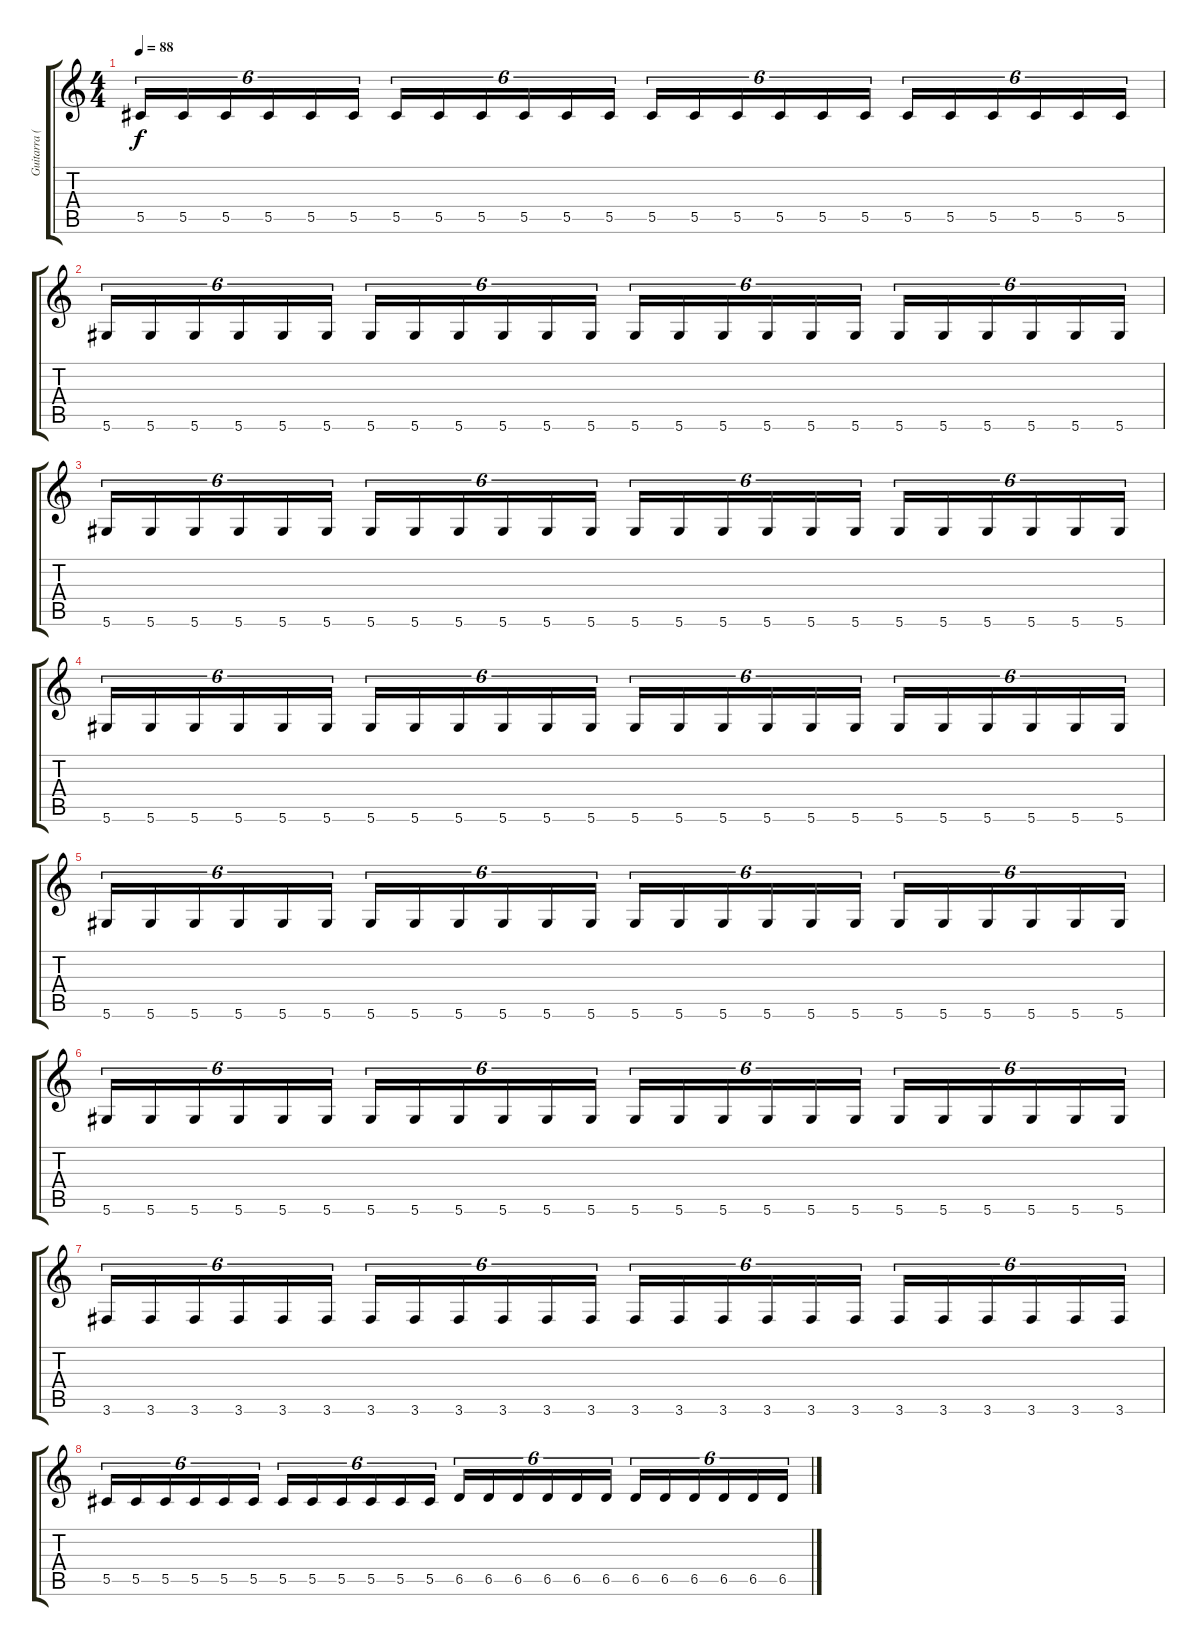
\track ("Guitarra (Giardino)" "Guitarra (") {instrument overdrivenguitar}
\staff {score tabs}
\tuning (Eb4 Bb3 Gb3 Db3 Ab2 Eb2) {hide}
\ts (4 4)
\tempo 88
\clef g2
\ks c
5.5.16{tu (6 4) dy f} 5.5.16{tu (6 4)} 5.5.16{tu (6 4)} 5.5.16{tu (6 4)} 5.5.16{tu (6 4)} 5.5.16{tu (6 4)} 5.5.16{tu (6 4)} 5.5.16{tu (6 4)} 5.5.16{tu (6 4)} 5.5.16{tu (6 4)} 5.5.16{tu (6 4)} 5.5.16{tu (6 4)} 5.5.16{tu (6 4)} 5.5.16{tu (6 4)} 5.5.16{tu (6 4)} 5.5.16{tu (6 4)} 5.5.16{tu (6 4)} 5.5.16{tu (6 4)} 5.5.16{tu (6 4)} 5.5.16{tu (6 4)} 5.5.16{tu (6 4)} 5.5.16{tu (6 4)} 5.5.16{tu (6 4)} 5.5.16{tu (6 4)} |
5.6.16{tu (6 4)} 5.6.16{tu (6 4)} 5.6.16{tu (6 4)} 5.6.16{tu (6 4)} 5.6.16{tu (6 4)} 5.6.16{tu (6 4)} 5.6.16{tu (6 4)} 5.6.16{tu (6 4)} 5.6.16{tu (6 4)} 5.6.16{tu (6 4)} 5.6.16{tu (6 4)} 5.6.16{tu (6 4)} 5.6.16{tu (6 4)} 5.6.16{tu (6 4)} 5.6.16{tu (6 4)} 5.6.16{tu (6 4)} 5.6.16{tu (6 4)} 5.6.16{tu (6 4)} 5.6.16{tu (6 4)} 5.6.16{tu (6 4)} 5.6.16{tu (6 4)} 5.6.16{tu (6 4)} 5.6.16{tu (6 4)} 5.6.16{tu (6 4)} |
5.6.16{tu (6 4)} 5.6.16{tu (6 4)} 5.6.16{tu (6 4)} 5.6.16{tu (6 4)} 5.6.16{tu (6 4)} 5.6.16{tu (6 4)} 5.6.16{tu (6 4)} 5.6.16{tu (6 4)} 5.6.16{tu (6 4)} 5.6.16{tu (6 4)} 5.6.16{tu (6 4)} 5.6.16{tu (6 4)} 5.6.16{tu (6 4)} 5.6.16{tu (6 4)} 5.6.16{tu (6 4)} 5.6.16{tu (6 4)} 5.6.16{tu (6 4)} 5.6.16{tu (6 4)} 5.6.16{tu (6 4)} 5.6.16{tu (6 4)} 5.6.16{tu (6 4)} 5.6.16{tu (6 4)} 5.6.16{tu (6 4)} 5.6.16{tu (6 4)} |
5.6.16{tu (6 4)} 5.6.16{tu (6 4)} 5.6.16{tu (6 4)} 5.6.16{tu (6 4)} 5.6.16{tu (6 4)} 5.6.16{tu (6 4)} 5.6.16{tu (6 4)} 5.6.16{tu (6 4)} 5.6.16{tu (6 4)} 5.6.16{tu (6 4)} 5.6.16{tu (6 4)} 5.6.16{tu (6 4)} 5.6.16{tu (6 4)} 5.6.16{tu (6 4)} 5.6.16{tu (6 4)} 5.6.16{tu (6 4)} 5.6.16{tu (6 4)} 5.6.16{tu (6 4)} 5.6.16{tu (6 4)} 5.6.16{tu (6 4)} 5.6.16{tu (6 4)} 5.6.16{tu (6 4)} 5.6.16{tu (6 4)} 5.6.16{tu (6 4)} |
5.6.16{tu (6 4)} 5.6.16{tu (6 4)} 5.6.16{tu (6 4)} 5.6.16{tu (6 4)} 5.6.16{tu (6 4)} 5.6.16{tu (6 4)} 5.6.16{tu (6 4)} 5.6.16{tu (6 4)} 5.6.16{tu (6 4)} 5.6.16{tu (6 4)} 5.6.16{tu (6 4)} 5.6.16{tu (6 4)} 5.6.16{tu (6 4)} 5.6.16{tu (6 4)} 5.6.16{tu (6 4)} 5.6.16{tu (6 4)} 5.6.16{tu (6 4)} 5.6.16{tu (6 4)} 5.6.16{tu (6 4)} 5.6.16{tu (6 4)} 5.6.16{tu (6 4)} 5.6.16{tu (6 4)} 5.6.16{tu (6 4)} 5.6.16{tu (6 4)} |
5.6.16{tu (6 4)} 5.6.16{tu (6 4)} 5.6.16{tu (6 4)} 5.6.16{tu (6 4)} 5.6.16{tu (6 4)} 5.6.16{tu (6 4)} 5.6.16{tu (6 4)} 5.6.16{tu (6 4)} 5.6.16{tu (6 4)} 5.6.16{tu (6 4)} 5.6.16{tu (6 4)} 5.6.16{tu (6 4)} 5.6.16{tu (6 4)} 5.6.16{tu (6 4)} 5.6.16{tu (6 4)} 5.6.16{tu (6 4)} 5.6.16{tu (6 4)} 5.6.16{tu (6 4)} 5.6.16{tu (6 4)} 5.6.16{tu (6 4)} 5.6.16{tu (6 4)} 5.6.16{tu (6 4)} 5.6.16{tu (6 4)} 5.6.16{tu (6 4)} |
3.6.16{tu (6 4)} 3.6.16{tu (6 4)} 3.6.16{tu (6 4)} 3.6.16{tu (6 4)} 3.6.16{tu (6 4)} 3.6.16{tu (6 4)} 3.6.16{tu (6 4)} 3.6.16{tu (6 4)} 3.6.16{tu (6 4)} 3.6.16{tu (6 4)} 3.6.16{tu (6 4)} 3.6.16{tu (6 4)} 3.6.16{tu (6 4)} 3.6.16{tu (6 4)} 3.6.16{tu (6 4)} 3.6.16{tu (6 4)} 3.6.16{tu (6 4)} 3.6.16{tu (6 4)} 3.6.16{tu (6 4)} 3.6.16{tu (6 4)} 3.6.16{tu (6 4)} 3.6.16{tu (6 4)} 3.6.16{tu (6 4)} 3.6.16{tu (6 4)} |
5.5.16{tu (6 4)} 5.5.16{tu (6 4)} 5.5.16{tu (6 4)} 5.5.16{tu (6 4)} 5.5.16{tu (6 4)} 5.5.16{tu (6 4)} 5.5.16{tu (6 4)} 5.5.16{tu (6 4)} 5.5.16{tu (6 4)} 5.5.16{tu (6 4)} 5.5.16{tu (6 4)} 5.5.16{tu (6 4)} 6.5.16{tu (6 4)} 6.5.16{tu (6 4)} 6.5.16{tu (6 4)} 6.5.16{tu (6 4)} 6.5.16{tu (6 4)} 6.5.16{tu (6 4)} 6.5.16{tu (6 4)} 6.5.16{tu (6 4)} 6.5.16{tu (6 4)} 6.5.16{tu (6 4)} 6.5.16{tu (6 4)} 6.5.16{tu (6 4)}
